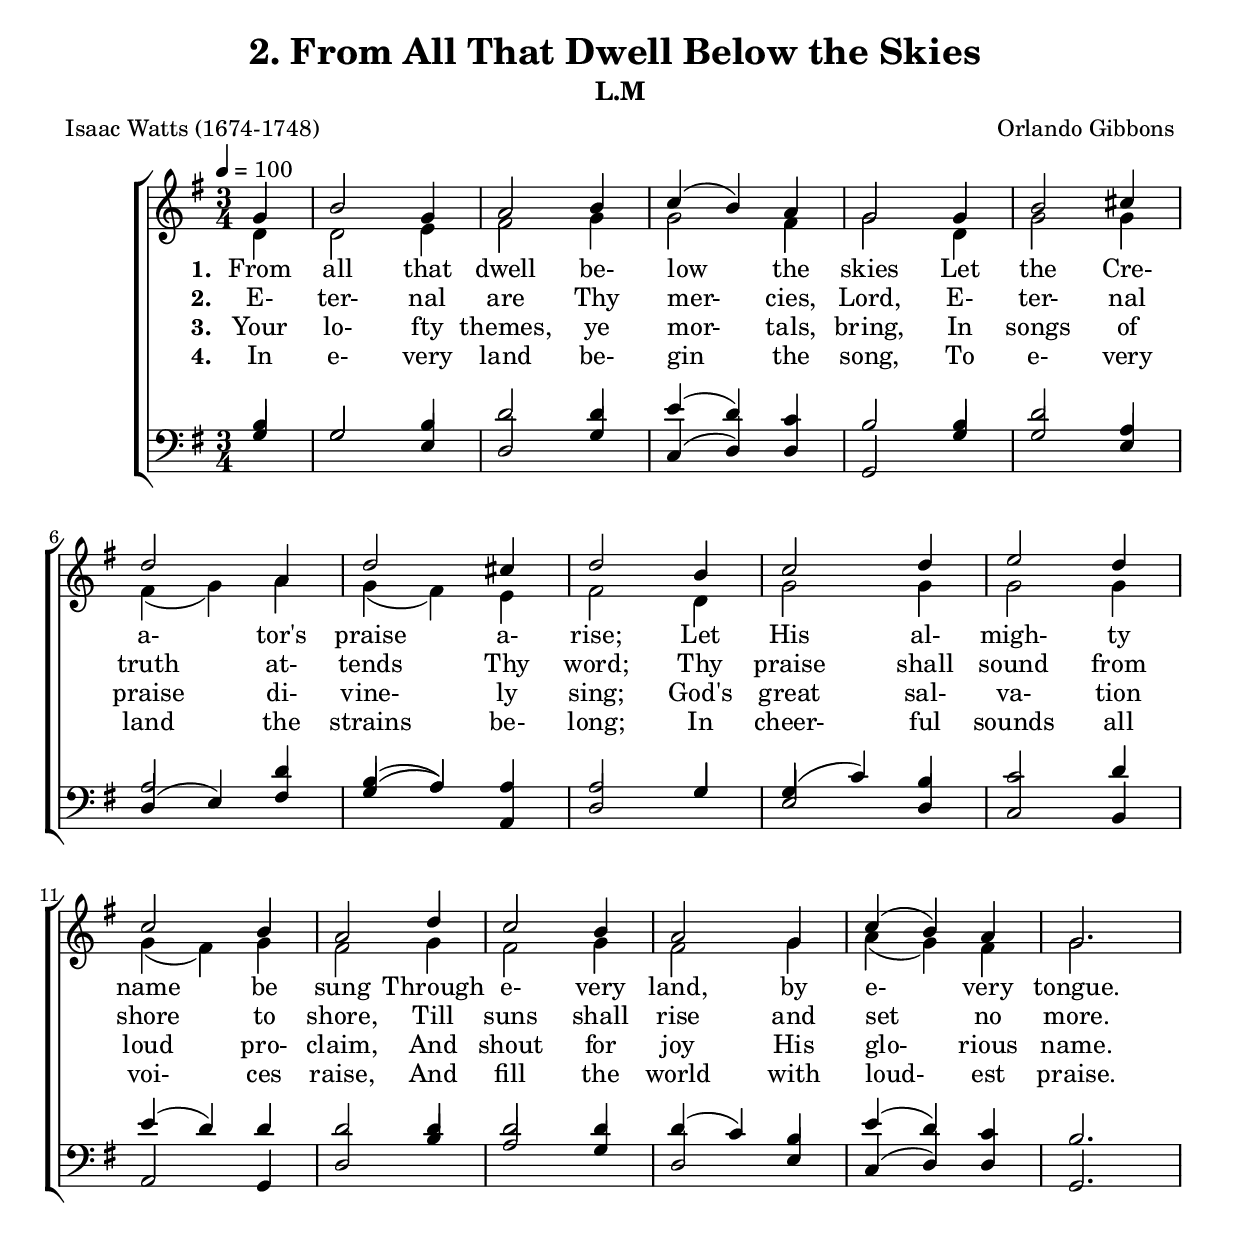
\header
    {
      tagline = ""  % removed
      title = "2. From All That Dwell Below the Skies "
      composer = " Orlando Gibbons "
      poet = " Isaac Watts (1674-1748) "
      subtitle = "L.M"
    }
    \version "2.18.2"
    %
    %% global for all staves
    %
global = { \key g \major \time 3/4 \tempo 4 = 100 \partial 4 }
%Individual voices

soprano = {g'4 b'2 g'4 a'2 b'4 c''4 (b'4) a'4 g'2 g'4 b'2 cis''4 d''2 a'4 d''2 cis''4 d''2 b'4 c''2 d''4 e''2 d''4 c''2 b'4 a'2 d''4 c''2 b'4 a'2 g'4 c''4 (b'4) a'4 g'2. }
alto = {d'4 d'2 e'4 fis'2 g'4 g'2 fis'4 g'2 d'4 g'2 g'4 fis'4 (g'4) a'4 g'4 (fis'4) e'4 fis'2 d'4 g'2 g'4 g'2 g'4 g'4 (fis'4) g'4 fis'2 g'4 fis'2 g'4 fis'2 g'4 a'4 (g'4) fis'4 g'2. }
tenor = {b4 g2 b4 d'2 d'4 e'4 (d'4) c'4 b2 b4 d'2 a4 a2 d'4 b4 (a4) a4 a2 g4 g4 (c'4) b4 c'2 d'4 e'4 (d'4) d'4 d'2 d'4 d'2 d'4 d'4 (c'4) b4 e'4 (d'4) c'4 b2. }
bass = {g4 g2 e4 d2 g4 c4 (d4) d4 g,2 g4 g2 e4 d4 (e4) fis4 g4 (a4) a,4 d2 g4 e2 d4 c2 b,4 a,2 g,4 d2 b4 a2 g4 d2 e4 c4 (d4) d4 g,2. }
%lyrics
stanzaa =  \lyricmode { \set stanza = #"1. "From all that dwell be- low the skies Let the Cre- a- tor's praise a- rise; Let His al- migh- ty name be sung Through e- very land, by e- very tongue. }
stanzab =  \lyricmode { \set stanza = #"2. "E- ter- nal are Thy mer- cies, Lord, E- ter- nal truth at- tends Thy word; Thy praise shall sound from shore to shore, Till suns shall rise and set no more. }
stanzac =  \lyricmode { \set stanza = #"3. "Your lo- fty themes, ye mor- tals, bring, In songs of praise di- vine- ly sing; God's great sal- va- tion loud pro- claim, And shout for joy His glo- rious name. }
stanzad =  \lyricmode { \set stanza = #"4. "In e- very land be- gin the song, To e- very land the strains be- long; In cheer- ful sounds all voi- ces raise, And fill the world with loud- est praise. }
\score {
      \new ChoirStaff <<
       \new Staff <<
\clef "treble"
      \new Voice = "Sop" { \voiceOne \global \soprano}
\new Voice = "Alto" { \voiceTwo \global \alto}

      \new Lyrics \lyricsto "Sop" { \stanzaa }
\new Lyrics \lyricsto "Sop" { \stanzab }
\new Lyrics \lyricsto "Sop" { \stanzac }
\new Lyrics \lyricsto "Sop" { \stanzad }

>>

        \new Staff <<
      \clef "bass"
      \new Voice = "Tenor" { \voiceOne \global \tenor}
\new Voice = "Bass" { \voiceOne \global \bass}

      
>>

      >>
    \layout{}
    \midi{}
    }